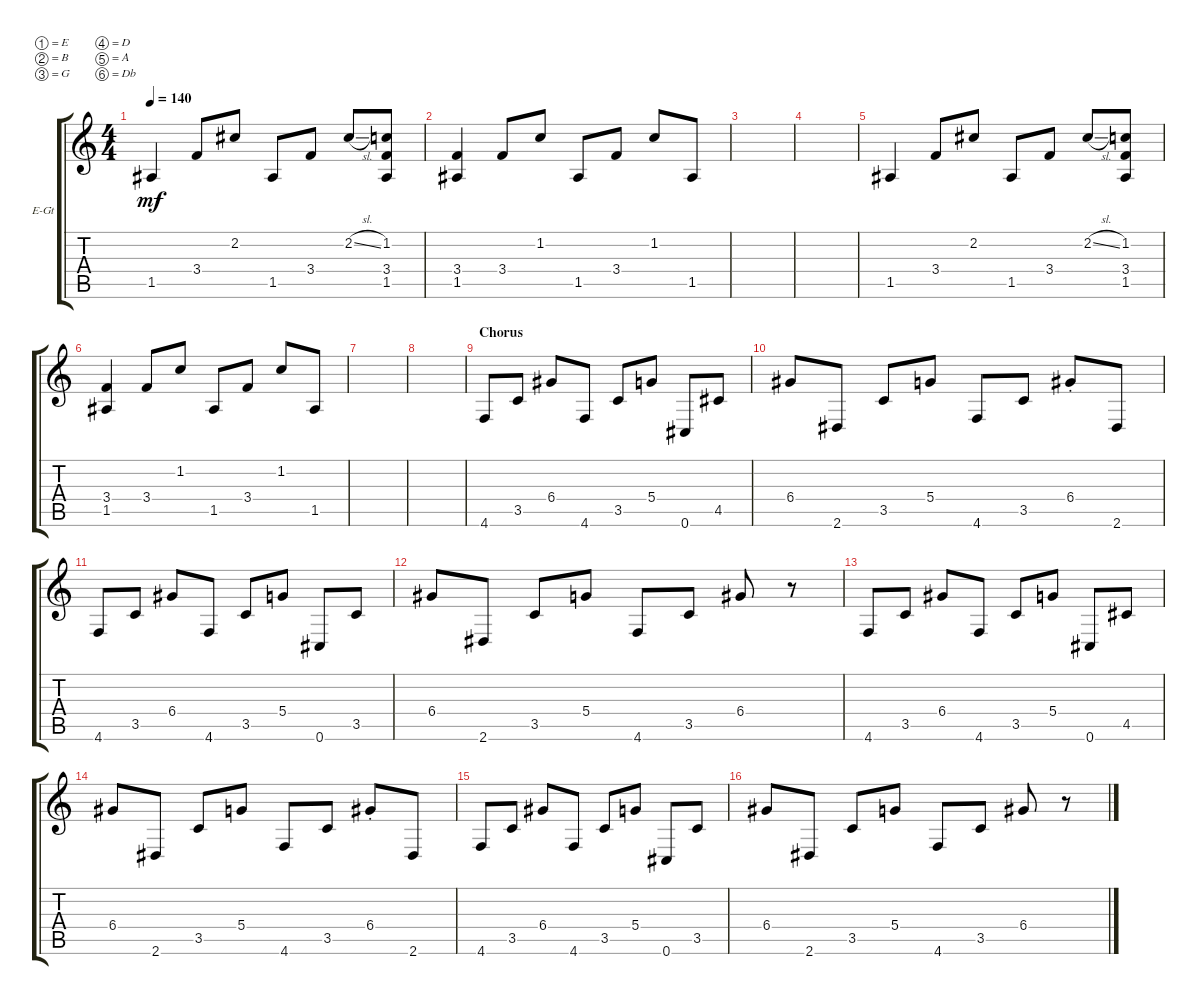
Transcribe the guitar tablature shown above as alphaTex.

\bracketExtendMode groupsimilarinstruments
\firstSystemTrackNameOrientation horizontal
\otherSystemsTrackNameOrientation horizontal
\track ("Electric Guitar" "E-Gt") {instrument overdrivenguitar}
\staff {score tabs}
\tuning (E4 B3 G3 D3 A2 Db2)
\ts (4 4)
\tempo 140
\clef g2
\ks c
1.5.4{dy mf} 3.4.8 2.2.8 1.5.8 3.4.8 2.2{sl}.8 (1.2 1.5 3.4).8 |
(1.5 3.4).4 3.4.8 1.2.8 1.5.8 3.4.8 1.2.8 1.5.8 |
|
|
1.5.4 3.4.8 2.2.8 1.5.8 3.4.8 2.2{sl}.8 (1.2 1.5 3.4).8 |
(1.5 3.4).4 3.4.8 1.2.8 1.5.8 3.4.8 1.2.8 1.5.8 |
|
|
\section ("" "Chorus")
4.6.8 3.5.8 6.4.8 4.6.8 3.5.8 5.4.8 0.6.8 4.5.8 |
6.4.8 2.6.8 3.5.8 5.4.8 4.6.8 3.5.8 6.4{st}.8 2.6.8 |
4.6.8 3.5.8 6.4.8 4.6.8 3.5.8 5.4.8 0.6.8 3.5.8 |
6.4.8 2.6.8 3.5.8 5.4.8 4.6.8 3.5.8 6.4.8 r.8 |
4.6.8 3.5.8 6.4.8 4.6.8 3.5.8 5.4.8 0.6.8 4.5.8 |
6.4.8 2.6.8 3.5.8 5.4.8 4.6.8 3.5.8 6.4{st}.8 2.6.8 |
4.6.8 3.5.8 6.4.8 4.6.8 3.5.8 5.4.8 0.6.8 3.5.8 |
6.4.8 2.6.8 3.5.8 5.4.8 4.6.8 3.5.8 6.4.8 r.8
